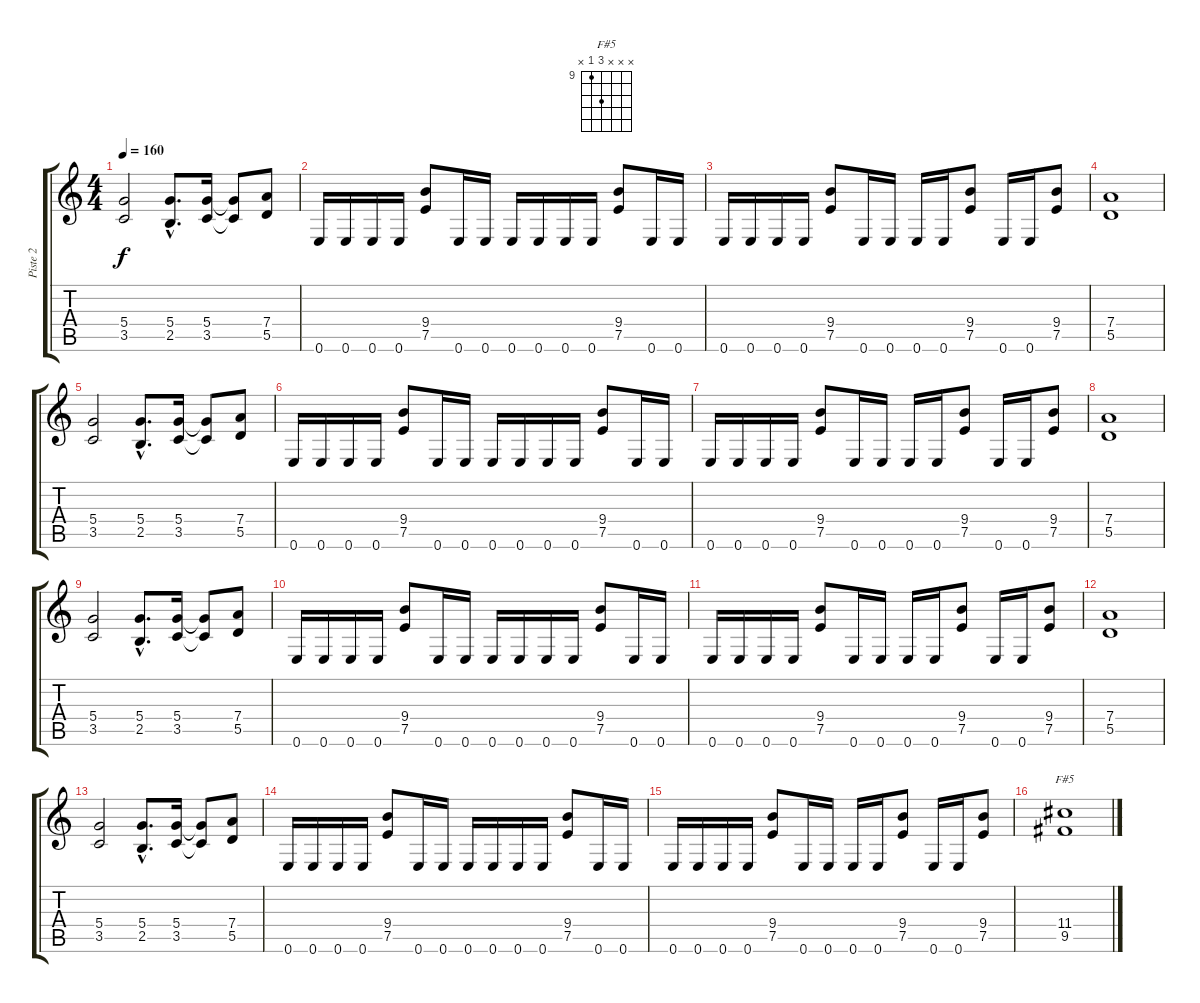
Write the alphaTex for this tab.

\track ("Piste 2" "Piste 2") {instrument distortionguitar}
\staff {score tabs}
\tuning (E4 B3 G3 D3 A2 E2) {hide}
\chord ("F#5" x x x 11 9 x) {firstfret 9}
\ts (4 4)
\tempo 160
\clef g2
\ks c
(5.4 3.5).2{dy f} (5.4{hac} 2.5{hac}).8{d} (5.4 3.5).16 (5.4{t} 3.5{t}).8 (7.4 5.5).8 |
0.6.16 0.6.16 0.6.16 0.6.16 (9.4 7.5).8 0.6.16 0.6.16 0.6.16 0.6.16 0.6.16 0.6.16 (9.4 7.5).8 0.6.16 0.6.16 |
0.6.16 0.6.16 0.6.16 0.6.16 (9.4 7.5).8 0.6.16 0.6.16 0.6.16 0.6.16 (9.4 7.5).8 0.6.16 0.6.16 (9.4 7.5).8 |
(7.4 5.5).1 |
(5.4 3.5).2 (5.4{hac} 2.5{hac}).8{d} (5.4 3.5).16 (5.4{t} 3.5{t}).8 (7.4 5.5).8 |
0.6.16 0.6.16 0.6.16 0.6.16 (9.4 7.5).8 0.6.16 0.6.16 0.6.16 0.6.16 0.6.16 0.6.16 (9.4 7.5).8 0.6.16 0.6.16 |
0.6.16 0.6.16 0.6.16 0.6.16 (9.4 7.5).8 0.6.16 0.6.16 0.6.16 0.6.16 (9.4 7.5).8 0.6.16 0.6.16 (9.4 7.5).8 |
(7.4 5.5).1 |
(5.4 3.5).2 (5.4{hac} 2.5{hac}).8{d} (5.4 3.5).16 (5.4{t} 3.5{t}).8 (7.4 5.5).8 |
0.6.16 0.6.16 0.6.16 0.6.16 (9.4 7.5).8 0.6.16 0.6.16 0.6.16 0.6.16 0.6.16 0.6.16 (9.4 7.5).8 0.6.16 0.6.16 |
0.6.16 0.6.16 0.6.16 0.6.16 (9.4 7.5).8 0.6.16 0.6.16 0.6.16 0.6.16 (9.4 7.5).8 0.6.16 0.6.16 (9.4 7.5).8 |
(7.4 5.5).1 |
(5.4 3.5).2 (5.4{hac} 2.5{hac}).8{d} (5.4 3.5).16 (5.4{t} 3.5{t}).8 (7.4 5.5).8 |
0.6.16 0.6.16 0.6.16 0.6.16 (9.4 7.5).8 0.6.16 0.6.16 0.6.16 0.6.16 0.6.16 0.6.16 (9.4 7.5).8 0.6.16 0.6.16 |
0.6.16 0.6.16 0.6.16 0.6.16 (9.4 7.5).8 0.6.16 0.6.16 0.6.16 0.6.16 (9.4 7.5).8 0.6.16 0.6.16 (9.4 7.5).8 |
(11.4 9.5).1{ch "F#5"}
